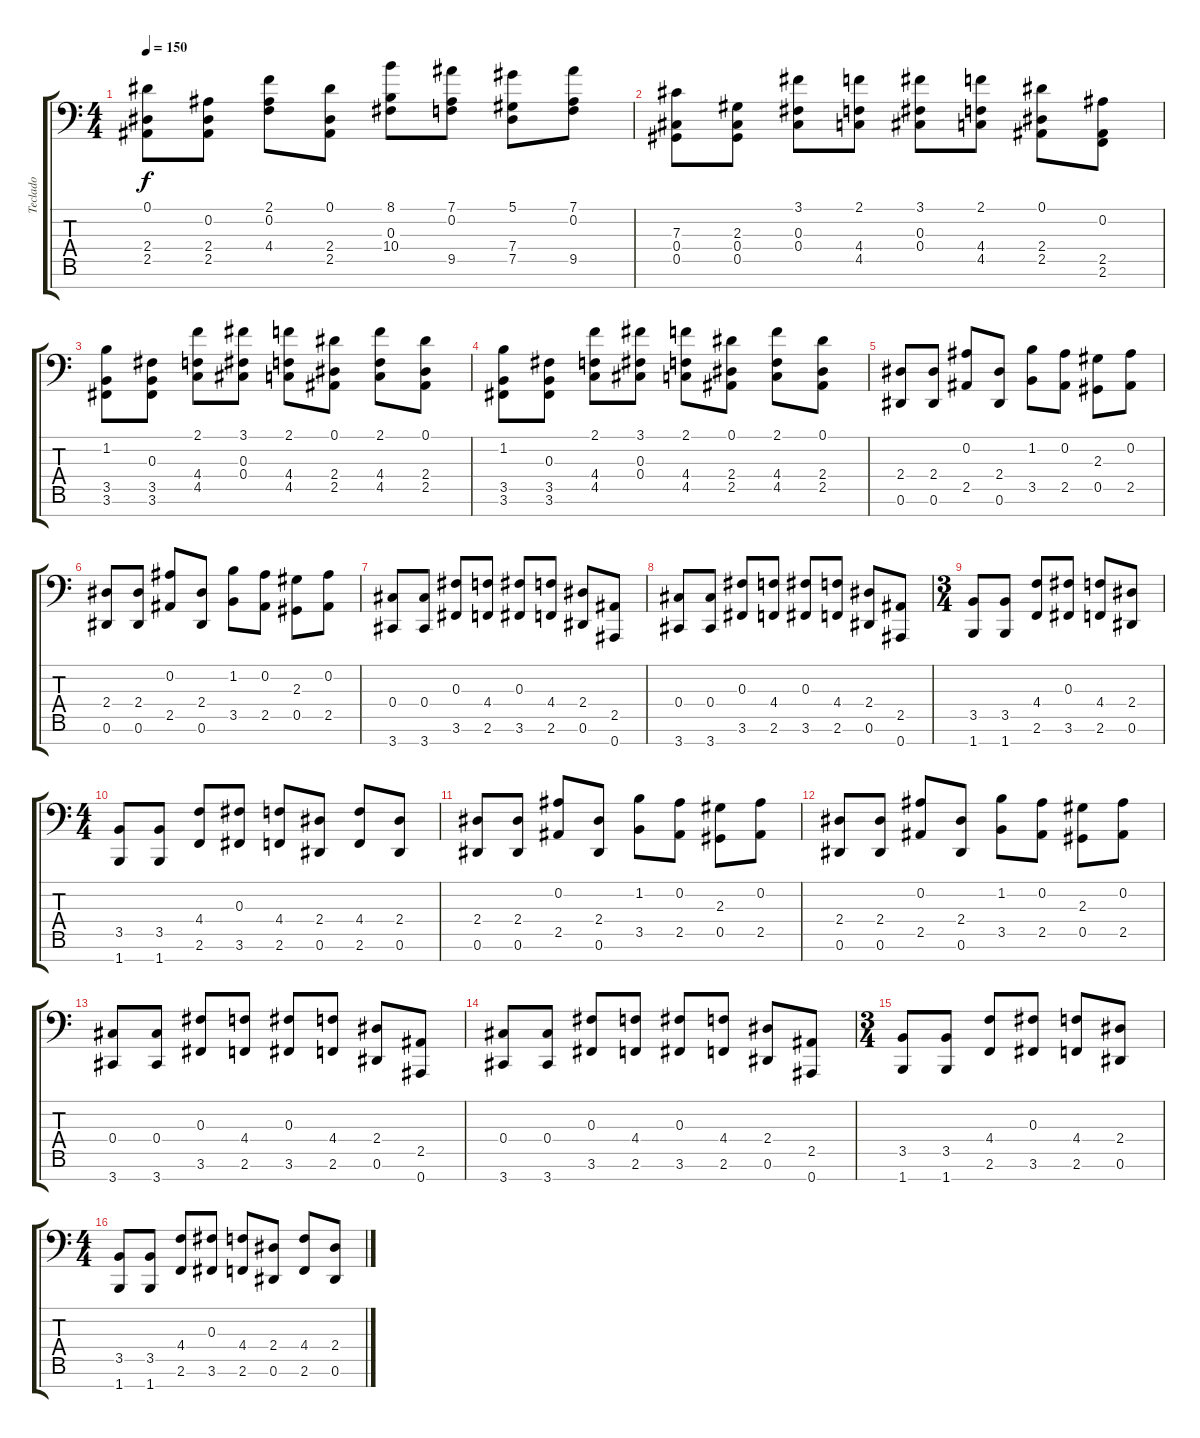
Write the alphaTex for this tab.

\track ("Teclado" "Teclado") {instrument lead2sawtooth}
\staff {score tabs}
\tuning (Eb4 Bb3 Gb3 Db3 Ab2 Eb2 Bb1) {hide}
\ts (4 4)
\tempo 150
\clef f4
\ks c
(0.1 2.4 2.5).8{dy f} (0.2 2.4 2.5).8 (2.1 0.2 4.4).8 (0.1 2.4 2.5).8 (8.1 0.3 10.4).8 (7.1 0.2 9.5).8 (5.1 7.4 7.5).8 (7.1 0.2 9.5).8 |
(7.3 0.4 0.5).8 (2.3 0.4 0.5).8 (3.1 0.3 0.4).8 (2.1 4.4 4.5).8 (3.1 0.3 0.4).8 (2.1 4.4 4.5).8 (0.1 2.4 2.5).8 (0.2 2.5 2.6).8 |
(1.2 3.5 3.6).8 (0.3 3.5 3.6).8 (2.1 4.4 4.5).8 (3.1 0.3 0.4).8 (2.1 4.4 4.5).8 (0.1 2.4 2.5).8 (2.1 4.4 4.5).8 (0.1 2.4 2.5).8 |
(1.2 3.5 3.6).8 (0.3 3.5 3.6).8 (2.1 4.4 4.5).8 (3.1 0.3 0.4).8 (2.1 4.4 4.5).8 (0.1 2.4 2.5).8 (2.1 4.4 4.5).8 (0.1 2.4 2.5).8 |
(2.4 0.6).8 (2.4 0.6).8 (0.2 2.5).8 (2.4 0.6).8 (1.2 3.5).8 (0.2 2.5).8 (2.3 0.5).8 (0.2 2.5).8 |
(2.4 0.6).8 (2.4 0.6).8 (0.2 2.5).8 (2.4 0.6).8 (1.2 3.5).8 (0.2 2.5).8 (2.3 0.5).8 (0.2 2.5).8 |
(0.4 3.7).8 (0.4 3.7).8 (0.3 3.6).8 (4.4 2.6).8 (0.3 3.6).8 (4.4 2.6).8 (2.4 0.6).8 (2.5 0.7).8 |
(0.4 3.7).8 (0.4 3.7).8 (0.3 3.6).8 (4.4 2.6).8 (0.3 3.6).8 (4.4 2.6).8 (2.4 0.6).8 (2.5 0.7).8 |
\ts (3 4)
(3.5 1.7).8 (3.5 1.7).8 (4.4 2.6).8 (0.3 3.6).8 (4.4 2.6).8 (2.4 0.6).8 |
\ts (4 4)
(3.5 1.7).8 (3.5 1.7).8 (4.4 2.6).8 (0.3 3.6).8 (4.4 2.6).8 (2.4 0.6).8 (4.4 2.6).8 (2.4 0.6).8 |
(2.4 0.6).8 (2.4 0.6).8 (0.2 2.5).8 (2.4 0.6).8 (1.2 3.5).8 (0.2 2.5).8 (2.3 0.5).8 (0.2 2.5).8 |
(2.4 0.6).8 (2.4 0.6).8 (0.2 2.5).8 (2.4 0.6).8 (1.2 3.5).8 (0.2 2.5).8 (2.3 0.5).8 (0.2 2.5).8 |
(0.4 3.7).8 (0.4 3.7).8 (0.3 3.6).8 (4.4 2.6).8 (0.3 3.6).8 (4.4 2.6).8 (2.4 0.6).8 (2.5 0.7).8 |
(0.4 3.7).8 (0.4 3.7).8 (0.3 3.6).8 (4.4 2.6).8 (0.3 3.6).8 (4.4 2.6).8 (2.4 0.6).8 (2.5 0.7).8 |
\ts (3 4)
(3.5 1.7).8 (3.5 1.7).8 (4.4 2.6).8 (0.3 3.6).8 (4.4 2.6).8 (2.4 0.6).8 |
\ts (4 4)
(3.5 1.7).8 (3.5 1.7).8 (4.4 2.6).8 (0.3 3.6).8 (4.4 2.6).8 (2.4 0.6).8 (4.4 2.6).8 (2.4 0.6).8
